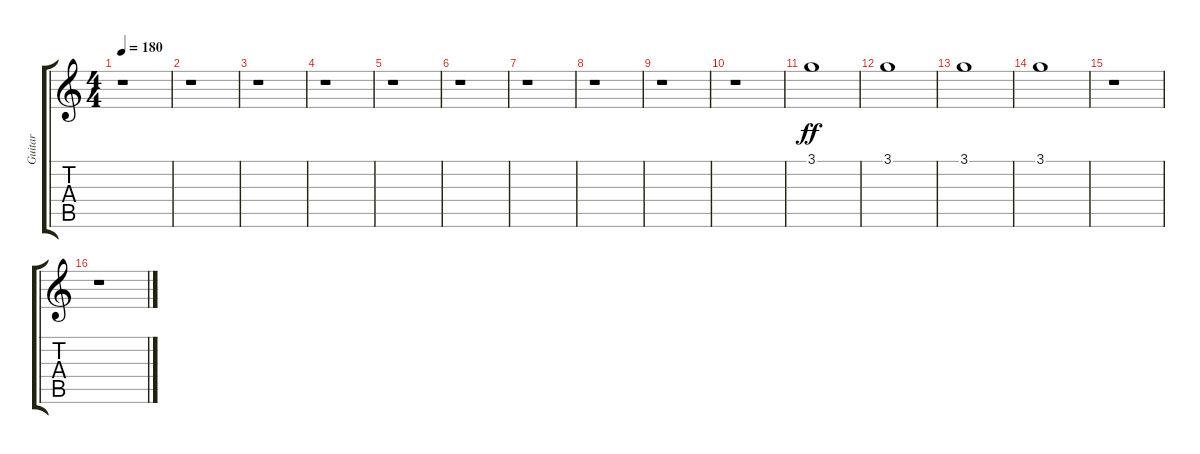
\track ("Guitar" "Guitar") {instrument overdrivenguitar}
\staff {score tabs}
\tuning (E4 B3 G3 D3 A2 E2) {hide}
\ts (4 4)
\tempo 180
\clef g2
\ks c
r.1{dy ff instrument overdrivenguitar} |
r.1 |
r.1 |
r.1 |
r.1 |
r.1 |
r.1 |
r.1 |
r.1 |
r.1 |
3.1.1{volume 12 balance 11 instrument overdrivenguitar} |
3.1.1 |
3.1.1 |
3.1.1 |
r.1 |
r.1
